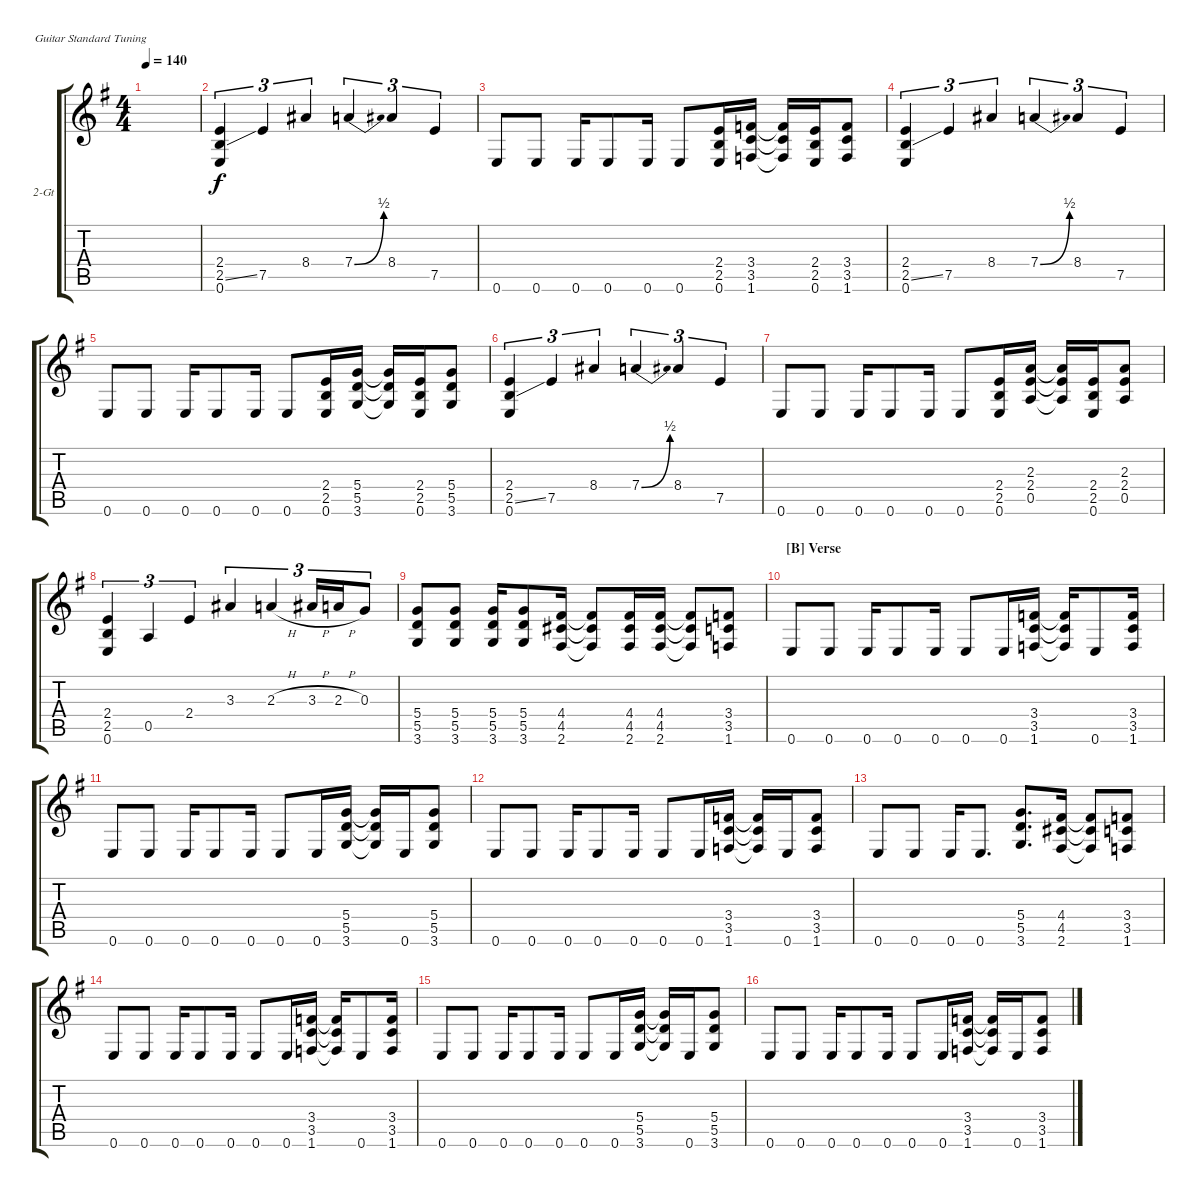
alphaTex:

\bracketExtendMode groupsimilarinstruments
\firstSystemTrackNameOrientation horizontal
\otherSystemsTrackNameOrientation horizontal
\track ("2-Gt" "2-Gt") {instrument distortionguitar}
\staff {score tabs}
\tuning (E4 B3 G3 D3 A2 E2)
\ts (4 4)
\tempo 140
\clef g2
\scale
1.05549
\ks g
|
\scale
0.944515 (2.4 2.5{ss} 0.6).4{tu (3 2)} 7.5.4{tu (3 2)} 8.4.4{tu (3 2)} 7.4{be (bend 0 0 60 2)}.4{tu (3 2)} 8.4.4{tu (3 2)} 7.5.4{tu (3 2)} |
\scale
1.05549 0.6.8 0.6.8 0.6.16 0.6.8 0.6.16 0.6.8 (2.4 2.5 0.6).16 (3.4 3.5 1.6).16 (1.6{t} 3.5{t} 3.4{t}).16 (2.4 2.5 0.6).16 (3.4 3.5 1.6).8 |
\scale
0.944515 (2.4 2.5{ss} 0.6).4{tu (3 2)} 7.5.4{tu (3 2)} 8.4.4{tu (3 2)} 7.4{be (bend 0 0 60 2)}.4{tu (3 2)} 8.4.4{tu (3 2)} 7.5.4{tu (3 2)} |
\scale
1.05549 0.6.8 0.6.8 0.6.16 0.6.8 0.6.16 0.6.8 (2.4 2.5 0.6).16 (5.4 5.5 3.6).16 (3.6{t} 5.5{t} 5.4{t}).16 (2.4 2.5 0.6).16 (5.4 5.5 3.6).8 |
\scale
0.944515 (2.4 2.5{ss} 0.6).4{tu (3 2)} 7.5.4{tu (3 2)} 8.4.4{tu (3 2)} 7.4{be (bend 0 0 60 2)}.4{tu (3 2)} 8.4.4{tu (3 2)} 7.5.4{tu (3 2)} |
\scale
1.05549 0.6.8 0.6.8 0.6.16 0.6.8 0.6.16 0.6.8 (2.4 2.5 0.6).16 (2.3 2.4 0.5).16 (0.5{t} 2.4{t} 2.3{t}).16 (2.4 2.5 0.6).16 (2.3 2.4 0.5).8 |
\scale
0.944515 (2.4 2.5 0.6).4{tu (3 2)} 0.5.4{tu (3 2)} 2.4.4{tu (3 2)} 3.3.4{tu (3 2)} 2.3{h}.4{tu (3 2)} 3.3{h}.16{tu (3 2)} 2.3{h}.16{tu (3 2)} 0.3.8{tu (3 2)} |
\scale
1.05549 (5.4 5.5 3.6).8 (5.4 5.5 3.6).8 (5.4 5.5 3.6).16 (5.4 5.5 3.6).8 (4.4 4.5 2.6).16 (4.4{t} 4.5{t} 2.6{t}).8 (4.4 4.5 2.6).16 (2.6 4.5 4.4).16 (2.6{t} 4.5{t} 4.4{t}).8 (3.4 3.5 1.6).8 |
\section ("B" "Verse")
\scale
0.944515 0.6.8 0.6.8 0.6.16 0.6.8 0.6.16 0.6.8 0.6.16 (3.4 3.5 1.6).16 (1.6{t} 3.5{t} 3.4{t}).16 0.6.8 (3.4 3.5 1.6).16 |
\scale
1.05549 0.6.8 0.6.8 0.6.16 0.6.8 0.6.16 0.6.8 0.6.16 (5.4 5.5 3.6).16 (3.6{t} 5.5{t} 5.4{t}).16 0.6.16 (5.4 5.5 3.6).8 |
\scale
0.944515 0.6.8 0.6.8 0.6.16 0.6.8 0.6.16 0.6.8 0.6.16 (3.4 3.5 1.6).16 (1.6{t} 3.5{t} 3.4{t}).16 0.6.16 (3.4 3.5 1.6).8 |
\scale
1.05549 0.6.8 0.6.8 0.6.16 0.6.8{d} (5.4 5.5 3.6).8{d} (4.4 4.5 2.6).16 (4.4{t} 4.5{t} 2.6{t}).8 (1.6 3.5 3.4).8 |
\scale
0.944515 0.6.8 0.6.8 0.6.16 0.6.8 0.6.16 0.6.8 0.6.16 (3.4 3.5 1.6).16 (1.6{t} 3.5{t} 3.4{t}).16 0.6.8 (3.4 3.5 1.6).16 |
\scale
1.05549 0.6.8 0.6.8 0.6.16 0.6.8 0.6.16 0.6.8 0.6.16 (5.4 5.5 3.6).16 (3.6{t} 5.5{t} 5.4{t}).16 0.6.16 (5.4 5.5 3.6).8 |
\scale
0.944515 0.6.8 0.6.8 0.6.16 0.6.8 0.6.16 0.6.8 0.6.16 (3.4 3.5 1.6).16 (1.6{t} 3.5{t} 3.4{t}).16 0.6.16 (3.4 3.5 1.6).8
